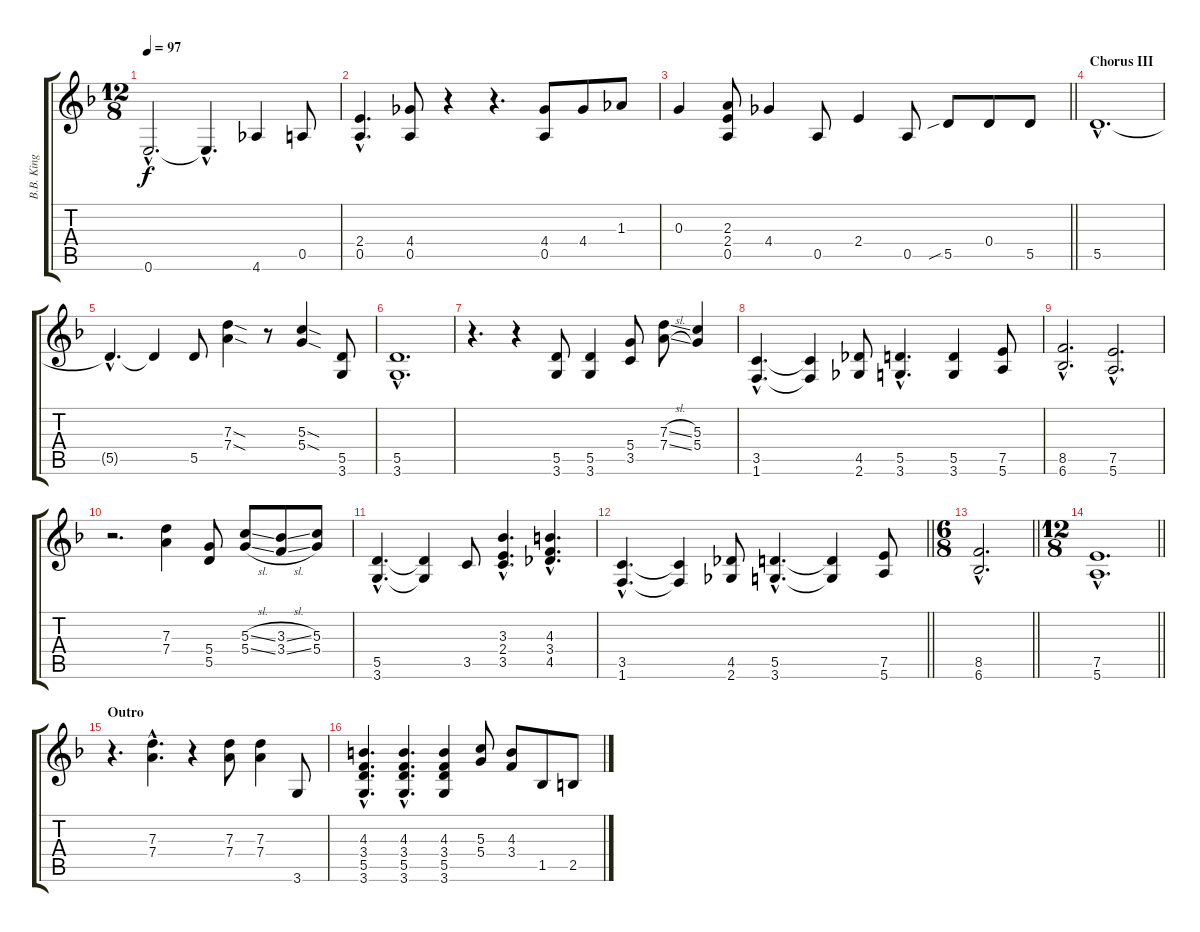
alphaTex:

\track ("B.B. King Guitar II" "B.B. King ") {instrument electricguitarjazz}
\staff {score tabs}
\tuning (E4 B3 G3 D3 A2 E2) {hide}
\ts (12 8)
\tempo 97
\clef g2
\ks f
0.6{hac}.2{d dy f} 0.6{hac t}.4{d} 4.6.4 0.5.8 |
(2.4{hac} 0.5{hac}).4{d} (4.4 0.5).8 r.4 r.4{d} (4.4 0.5).8 4.4.8 1.3.8 |
\barLineRight lightlight
0.3.4 (2.3 2.4 0.5).8 4.4.4 0.5.8 2.4.4 0.5.8 5.5{sib}.8 0.4.8 5.5.8 |
\section ("" "Chorus III")
5.5{hac}.1{d} |
5.5{hac t}.4{d} 5.5{t}.4 5.5.8 (7.3{sod} 7.4{sod}).4 r.8 (5.3{sod} 5.4{sod}).4 (5.5 3.6).8 |
(5.5{hac} 3.6{hac}).1{d} |
r.4{d} r.4 (5.5 3.6).8 (5.5 3.6).4 (5.4 3.5).8 (7.3{sl} 7.4{sl}).8 (5.3 5.4).4 |
(3.5{hac} 1.6{hac}).4{d} (3.5{t} 1.6{t}).4 (4.5 2.6).8 (5.5{hac} 3.6{hac}).4{d} (5.5 3.6).4 (7.5 5.6).8 |
(8.5{hac} 6.6{hac}).2{d} (7.5{hac} 5.6{hac}).2{d} |
r.2{d} (7.3 7.4).4 (5.4 5.5).8 (5.3{sl} 5.4{sl}).8 (3.3{sl} 3.4{sl}).8 (5.3 5.4).8 |
(5.5{hac} 3.6{hac}).4{d} (5.5{t} 3.6{t}).4 3.5.8 (3.3{hac} 2.4{hac} 3.5{hac}).4{d} (4.3{hac} 3.4{hac} 4.5{hac}).4{d} |
\barLineRight lightlight
(3.5{hac} 1.6{hac}).4{d} (3.5{t} 1.6{t}).4 (4.5 2.6).8 (5.5{hac} 3.6{hac}).4{d} (5.5{t} 3.6{t}).4 (7.5 5.6).8 |
\ts (6 8)
\barLineRight lightlight
(8.5{hac} 6.6{hac}).2{d} |
\ts (12 8)
\barLineRight lightlight
(7.5{hac} 5.6{hac}).1{d} |
\section ("" "Outro")
r.4{d} (7.3{hac} 7.4{hac}).4{d} r.4 (7.3 7.4).8 (7.3 7.4).4 3.6.8 |
(4.3{hac} 3.4{hac} 5.5{hac} 3.6{hac}).4{d} (4.3{hac} 3.4{hac} 5.5{hac} 3.6{hac}).4{d} (4.3 3.4 5.5 3.6).4 (5.3 5.4).8 (4.3 3.4).8 1.5.8 2.5.8
